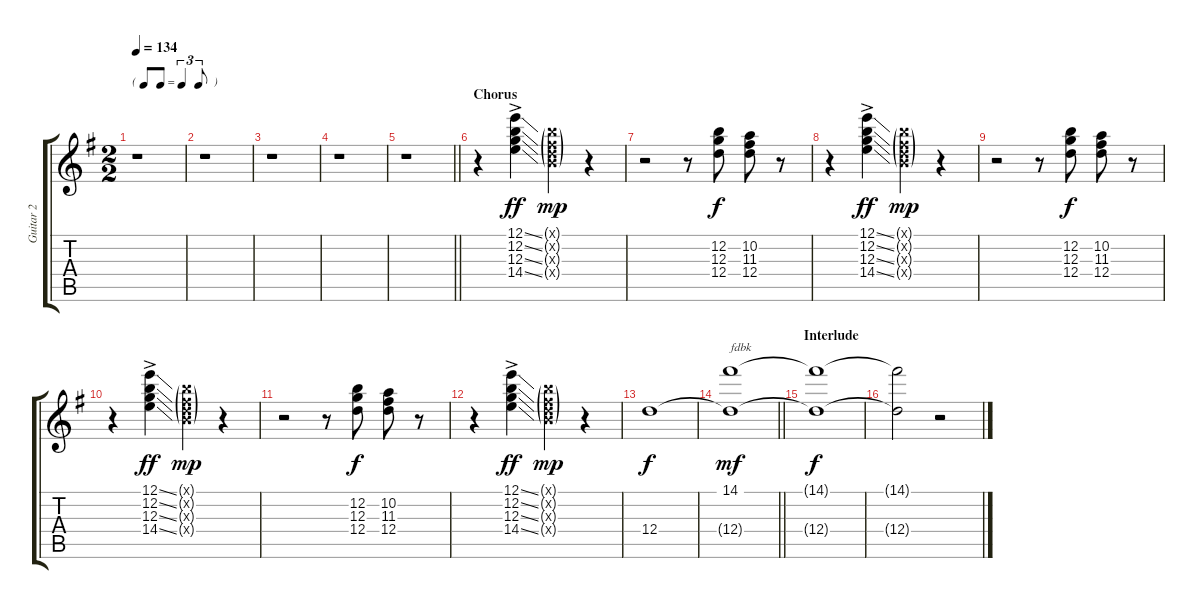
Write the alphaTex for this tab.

\track ("Guitar 2" "Guitar 2") {instrument distortionguitar}
\staff {score tabs}
\tuning (E4 B3 G3 D3 A2 E2) {hide}
\ts (2 2)
\tf triplet8th
\tempo 134
\clef g2
\ks g
r.1{dy f} |
r.1 |
r.1 |
r.1 |
\barLineRight lightlight
r.1 |
\section ("" "Chorus")
r.4 (12.1{ss ac} 12.2{ss ac} 12.3{ss ac} 14.4{ss ac}).4{dy ff} (7.1{g x} 7.2{g x} 7.3{g x} 9.4{g x}).4{dy mp} r.4 |
r.2 r.8 (12.2 12.3 12.4).8{dy f} (10.2 11.3 12.4).8 r.8 |
r.4 (12.1{ss ac} 12.2{ss ac} 12.3{ss ac} 14.4{ss ac}).4{dy ff} (7.1{g x} 7.2{g x} 7.3{g x} 9.4{g x}).4{dy mp} r.4 |
r.2 r.8 (12.2 12.3 12.4).8{dy f} (10.2 11.3 12.4).8 r.8 |
r.4 (12.1{ss ac} 12.2{ss ac} 12.3{ss ac} 14.4{ss ac}).4{dy ff} (7.1{g x} 7.2{g x} 7.3{g x} 9.4{g x}).4{dy mp} r.4 |
r.2 r.8 (12.2 12.3 12.4).8{dy f} (10.2 11.3 12.4).8 r.8 |
r.4 (12.1{ss ac} 12.2{ss ac} 12.3{ss ac} 14.4{ss ac}).4{dy ff} (7.1{g x} 7.2{g x} 7.3{g x} 9.4{g x}).4{dy mp} r.4 |
12.4.1{dy f} |
\barLineRight lightlight
(14.1 12.4{t}).1{txt "fdbk" dy mf} |
\section ("" "Interlude")
(14.1{t} 12.4{t}).1{dy f} |
(14.1{t} 12.4{t}).2 r.2
